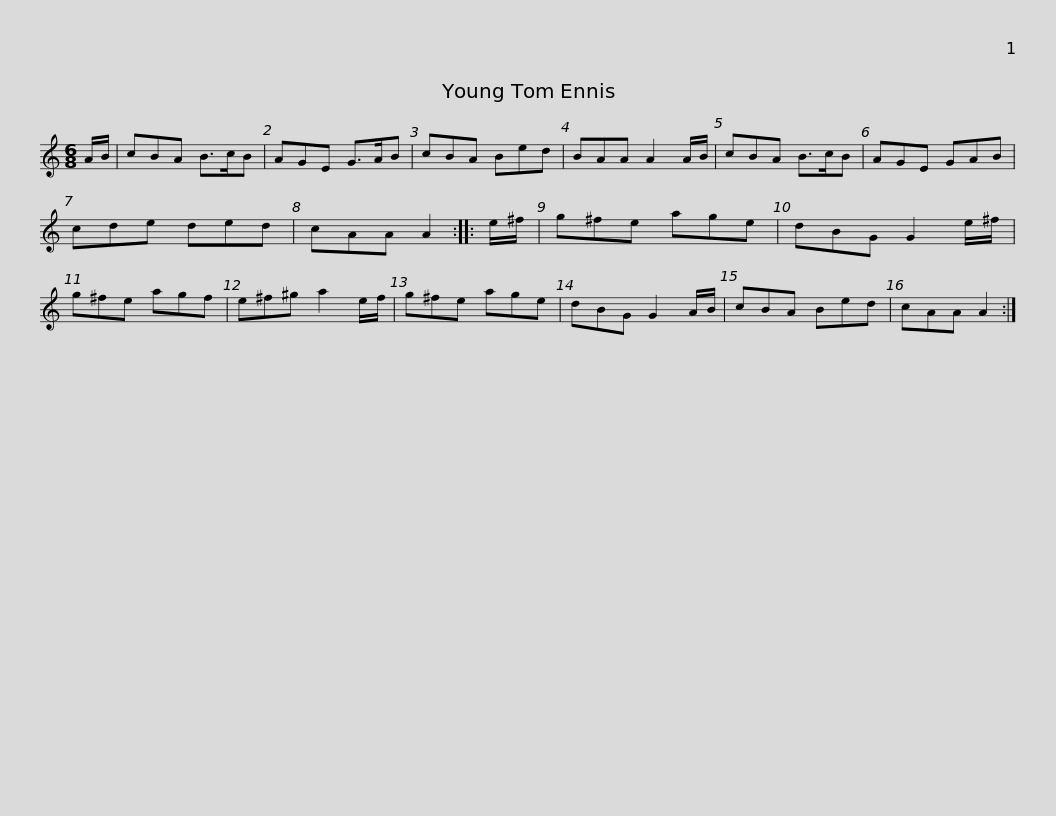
X:1
L:1/8
M:6/8
I:linebreak $
K:C
V:1 treble
V:1
 A/B/ | cBA B>cB | AGE G>AB | cBA Bed | BAA A2 A/B/ | %5
 cBA B>cB | AGE GAB | cde ded |$ cAA A2 :: e/^f/ | %10
 g^fe age | dBG G2 e/^f/ | g^fe agf | e^f^g a2 e/f/ | g^fe age |$ %15
 dBG G2 A/B/ | cBA Bed | cAA A2 :| %18
